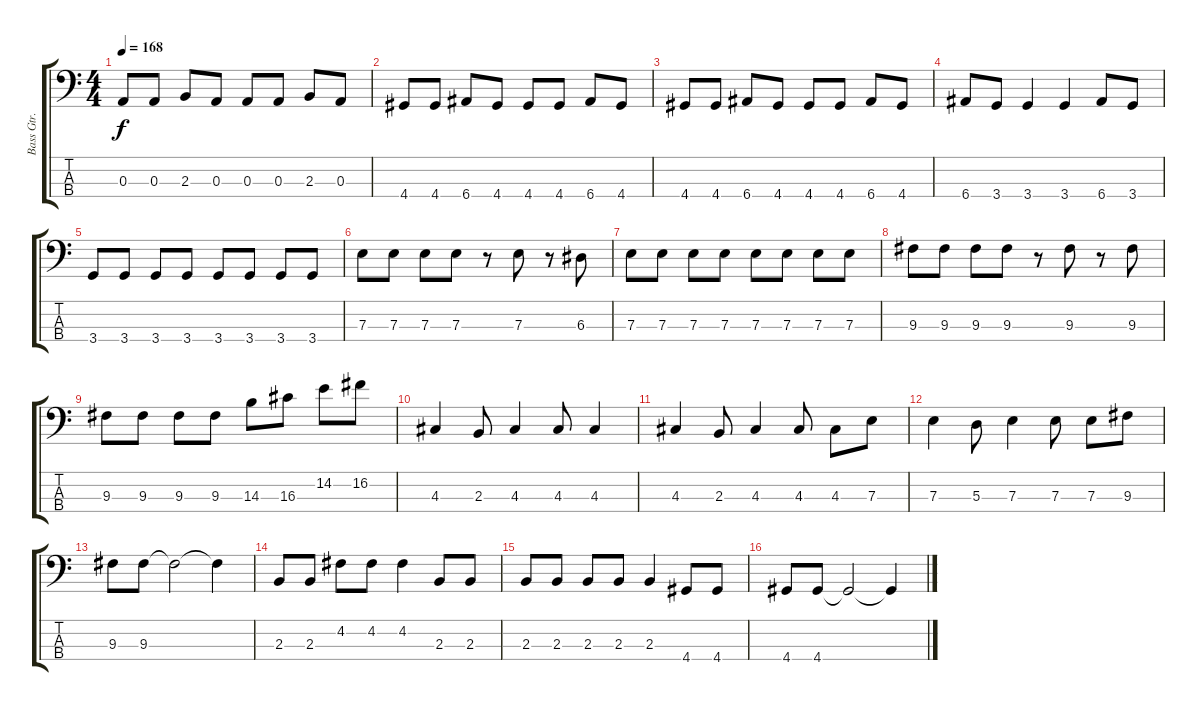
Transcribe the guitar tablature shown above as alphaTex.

\track ("Bass Gtr." "Bass Gtr.") {instrument electricbasspick}
\staff {score tabs}
\tuning (G2 D2 A1 E1) {hide}
\ts (4 4)
\tempo 168
\clef f4
\ks c
0.3.8{dy f} 0.3.8 2.3.8 0.3.8 0.3.8 0.3.8 2.3.8 0.3.8 |
4.4.8 4.4.8 6.4.8 4.4.8 4.4.8 4.4.8 6.4.8 4.4.8 |
4.4.8 4.4.8 6.4.8 4.4.8 4.4.8 4.4.8 6.4.8 4.4.8 |
6.4.8 3.4.8 3.4.4 3.4.4 6.4.8 3.4.8 |
3.4.8 3.4.8 3.4.8 3.4.8 3.4.8 3.4.8 3.4.8 3.4.8 |
7.3.8 7.3.8 7.3.8 7.3.8 r.8 7.3.8 r.8 6.3.8 |
7.3.8 7.3.8 7.3.8 7.3.8 7.3.8 7.3.8 7.3.8 7.3.8 |
9.3.8 9.3.8 9.3.8 9.3.8 r.8 9.3.8 r.8 9.3.8 |
9.3.8 9.3.8 9.3.8 9.3.8 14.3.8 16.3.8 14.2.8 16.2.8 |
4.3.4 2.3.8 4.3.4 4.3.8 4.3.4 |
4.3.4 2.3.8 4.3.4 4.3.8 4.3.8 7.3.8 |
7.3.4 5.3.8 7.3.4 7.3.8 7.3.8 9.3.8 |
9.3.8 9.3.8 9.3{t}.2 9.3{t}.4 |
2.3.8 2.3.8 4.2.8 4.2.8 4.2.4 2.3.8 2.3.8 |
2.3.8 2.3.8 2.3.8 2.3.8 2.3.4 4.4.8 4.4.8 |
4.4.8 4.4.8 4.4{t}.2 4.4{t}.4
